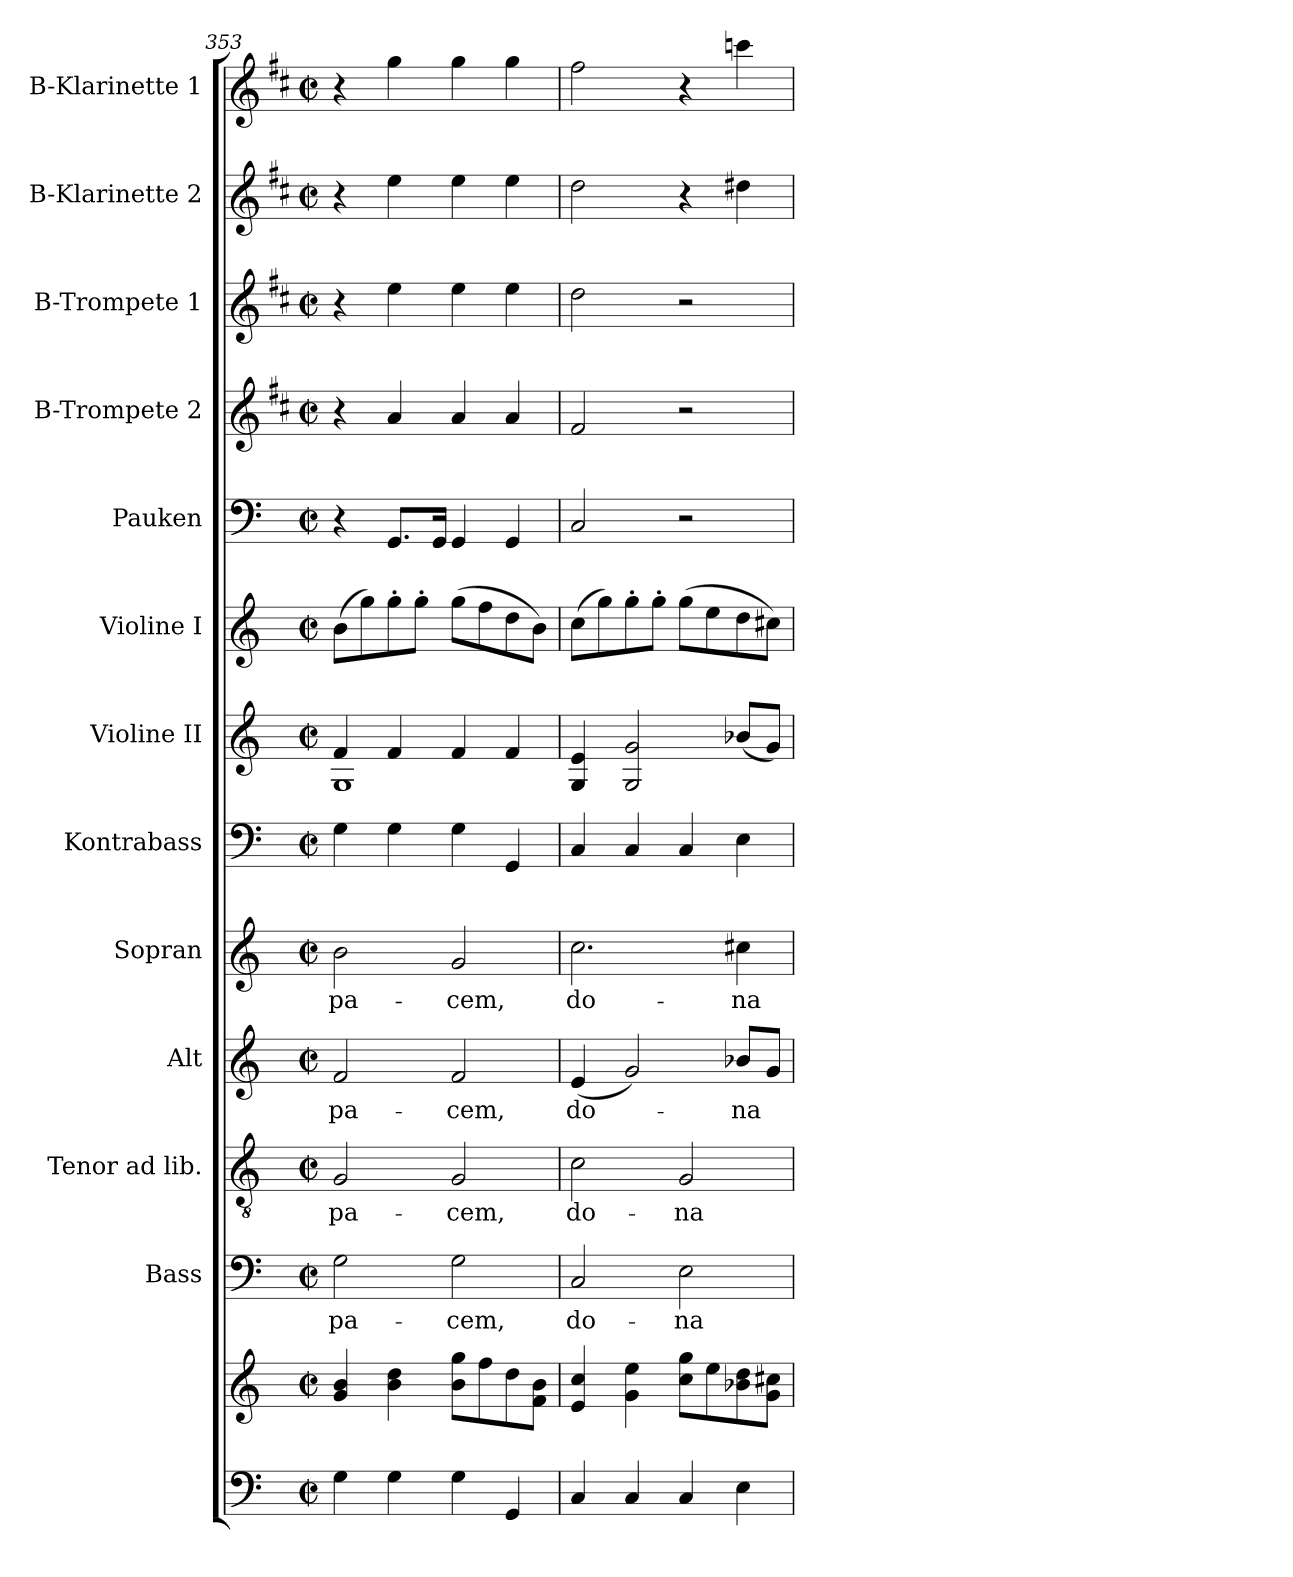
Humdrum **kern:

**kern	**kern	**kern	**text	**kern	**text	**kern	**text	**kern	**text	**kern	**kern	**kern	**kern	**kern	**kern	**kern	**kern
*part13	*part13	*part12	*part12	*part11	*part11	*part10	*part10	*part9	*part9	*part8	*part7	*part6	*part5	*part4	*part3	*part2	*part1
*staff14	*staff13	*staff12	*staff12	*staff11	*staff11	*staff10	*staff10	*staff9	*staff9	*staff8	*staff7	*staff6	*staff5	*staff4	*staff3	*staff2	*staff1
*	*	*I"Bass	*	*I"Tenor ad lib.	*	*I"Alt	*	*I"Sopran	*	*I"Kontrabass	*I"Violine II	*I"Violine I	*I"Pauken	*I"B-Trompete 2	*I"B-Trompete 1	*I"B-Klarinette 2	*I"B-Klarinette 1
*	*	*I'B.	*	*I'T.	*	*I'A.	*	*I'S.	*	*I'Kb.	*I'Vl. II	*I'Vl. I	*I'Pk.	*I'Trp. 2	*I'Trp. 1	*I'B Kl. 2	*I'B Kl. 1
*clefF4	*clefG2	*clefF4	*	*clefGv2	*	*clefG2	*	*clefG2	*	*clefF4	*clefG2	*clefG2	*clefF4	*clefG2	*clefG2	*clefG2	*clefG2
*	*	*	*	*	*	*	*	*	*	*ITrd7c12	*	*	*	*ITrd1c2	*ITrd1c2	*ITrd1c2	*ITrd1c2
*k[]	*k[]	*k[]	*	*k[]	*	*k[]	*	*k[]	*	*k[]	*k[]	*k[]	*k[]	*k[]	*k[]	*k[]	*k[]
*C:	*C:	*C:	*	*C:	*	*C:	*	*C:	*	*C:	*C:	*C:	*C:	*C:	*C:	*C:	*C:
*M2/2	*M2/2	*M2/2	*	*M2/2	*	*M2/2	*	*M2/2	*	*M2/2	*M2/2	*M2/2	*M2/2	*M2/2	*M2/2	*M2/2	*M2/2
*met(c|)	*met(c|)	*met(c|)	*	*met(c|)	*	*met(c|)	*	*met(c|)	*	*met(c|)	*met(c|)	*met(c|)	*met(c|)	*met(c|)	*met(c|)	*met(c|)	*met(c|)
=353	=353	=353	=353	=353	=353	=353	=353	=353	=353	=353	=353	=353	=353	=353	=353	=353	=353
!	!	!	!LO:LY:b	!	!LO:LY:b	!	!LO:LY:b	!	!LO:LY:b	!	!	!	!	!	!	!	!
*	*	*	*	*	*	*	*	*	*	*	*^	*	*	*	*	*	*
4G\	4g/ 4b/	2G\	pa-	2G/	pa-	2f/	pa-	2b\	pa-	4GG\	4f/	1G	(>8b\L	4r	4r	4r	4r	4r
.	.	.	.	.	.	.	.	.	.	.	.	.	8gg\)	.	.	.	.	.
4G\	4b\ 4dd\	.	.	.	.	.	.	.	.	4GG\	4f/	.	8gg'>\	8.GG/L	4g/	4dd\	4dd\	4ff\
.	.	.	.	.	.	.	.	.	.	.	.	.	8gg'>\J	.	.	.	.	.
.	.	.	.	.	.	.	.	.	.	.	.	.	.	16GG/Jk	.	.	.	.
!	!	!	!LO:LY:b	!	!LO:LY:b	!	!LO:LY:b	!	!LO:LY:b	!	!	!	!	!	!	!	!	!
4G\	8b\ 8gg\L	2G\	-cem,	2G/	-cem,	2f/	-cem,	2g/	-cem,	4GG\	4f/	.	(>8gg\L	4GG/	4g/	4dd\	4dd\	4ff\
.	8ff\	.	.	.	.	.	.	.	.	.	.	.	8ff\	.	.	.	.	.
4GG/	8dd\	.	.	.	.	.	.	.	.	4GGG/	4f/	.	8dd\	4GG/	4g/	4dd\	4dd\	4ff\
.	8f\ 8b\J	.	.	.	.	.	.	.	.	.	.	.	8b\J)	.	.	.	.	.
*	*	*	*	*	*	*	*	*	*	*	*v	*v	*	*	*	*	*	*
=354	=354	=354	=354	=354	=354	=354	=354	=354	=354	=354	=354	=354	=354	=354	=354	=354	=354
!	!	!	!LO:LY:b	!	!LO:LY:b	!	!LO:LY:b	!	!LO:LY:b	!	!	!	!	!	!	!	!
4C/	4e/ 4cc/	2C/	do-	2c\	do-	(<4e/	do-	2.cc\	do-	4CC/	4G/ 4e/	(>8cc\L	2C/	2e/	2cc\	2cc\	2ee\
.	.	.	.	.	.	.	.	.	.	.	.	8gg\)	.	.	.	.	.
4C/	4g\ 4ee\	.	.	.	.	2g/)	.	.	.	4CC/	2G/ 2g/	8gg'>\	.	.	.	.	.
.	.	.	.	.	.	.	.	.	.	.	.	8gg'>\J	.	.	.	.	.
!	!	!	!LO:LY:b	!	!LO:LY:b	!	!	!	!	!	!	!	!	!	!	!	!
4C/	8cc\ 8gg\L	2E\	-na	2G/	-na	.	.	.	.	4CC/	.	(>8gg\L	2r	2r	2r	4r	4r
.	8ee\	.	.	.	.	.	.	.	.	.	.	8ee\	.	.	.	.	.
!	!	!	!	!	!	!	!LO:LY:b	!	!LO:LY:b	!	!	!	!	!	!	!	!
4E\	8b-X\ 8dd\	.	.	.	.	8b-X/L	-na	4cc#X\	-na	4EE\	(<8b-X/L	8dd\	.	.	.	4cc#X\	4bb-X\
.	8g\ 8cc#X\J	.	.	.	.	8g/J	.	.	.	.	8g/J)	8cc#X\J)	.	.	.	.	.
=	=	=	=	=	=	=	=	=	=	=	=	=	=	=	=	=	=
*-	*-	*-	*-	*-	*-	*-	*-	*-	*-	*-	*-	*-	*-	*-	*-	*-	*-
